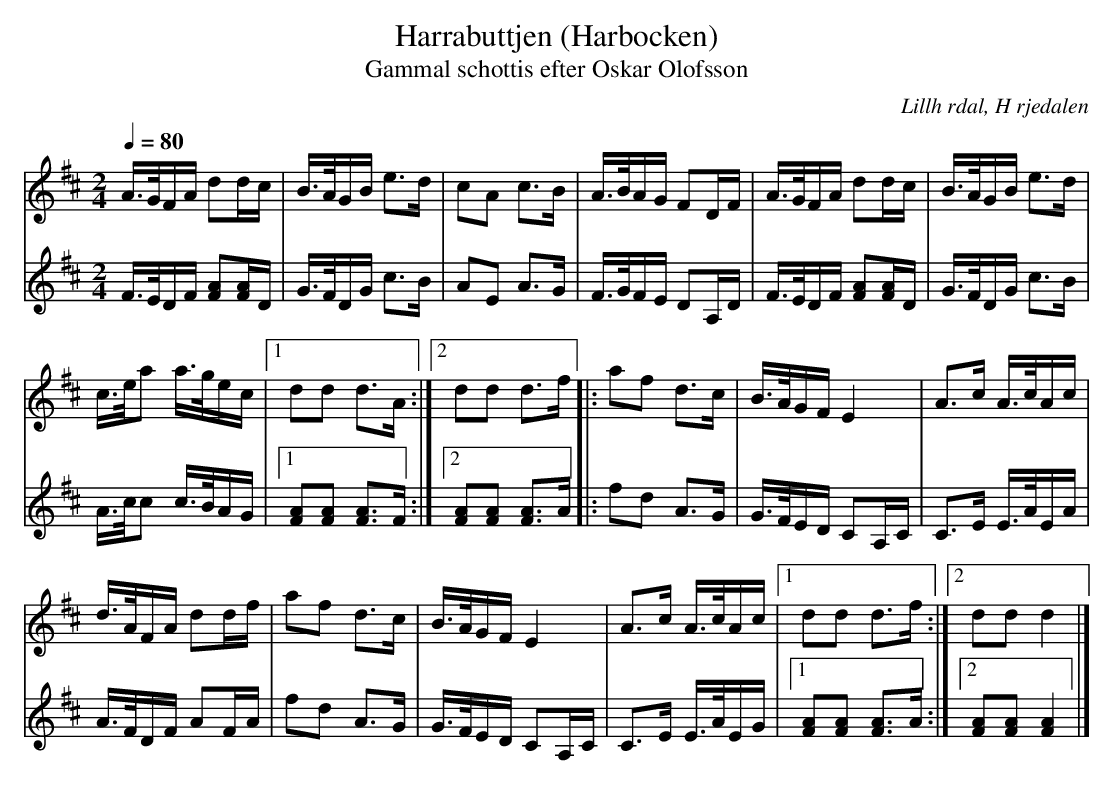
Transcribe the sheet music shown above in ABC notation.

X:1
T:Harrabuttjen (Harbocken)
T:Gammal schottis efter Oskar Olofsson
O:Lillh rdal, H rjedalen
M:2/4
Q:1/4=80
L:1/16
K:D
V:1
A>GFA d2dc|B>AGB e3d|c2A2 c3B|A>BAG F2DF|A>GFA d2dc|B>AGB e3d|!
c>ea2 a>gec|[1d2d2 d3A:|[2d2d2 d3f|:a2f2 d3c|B>AGF E4|A3c A>cAc|!
d>AFA d2df|a2f2 d3c|B>AGF E4|A3c A>cAc|[1d2d2 d3f:|[2d2d2 d4|]
V:2
F>EDF [F2A2][FA]D|G>FDG c3B|A2E2 A3G|F>GFE D2A,D|F>EDF  [F2A2][FA]D|G>FDG c3B|!
A>cc2 c>BAG|[1[F2A2][F2A2] [F3A3]F:|[2[F2A2][F2A2] [F3A3]A|:f2d2 A3G|G>FED C2A,C|C3E E>AEA|!
A>FDF A2FA|f2d2 A3G|G>FED C2A,C|C3E E>AEG|[1[F2A2][F2A2] [F3A3]A:|2[F2A2][F2A2] [F4A4]|]
